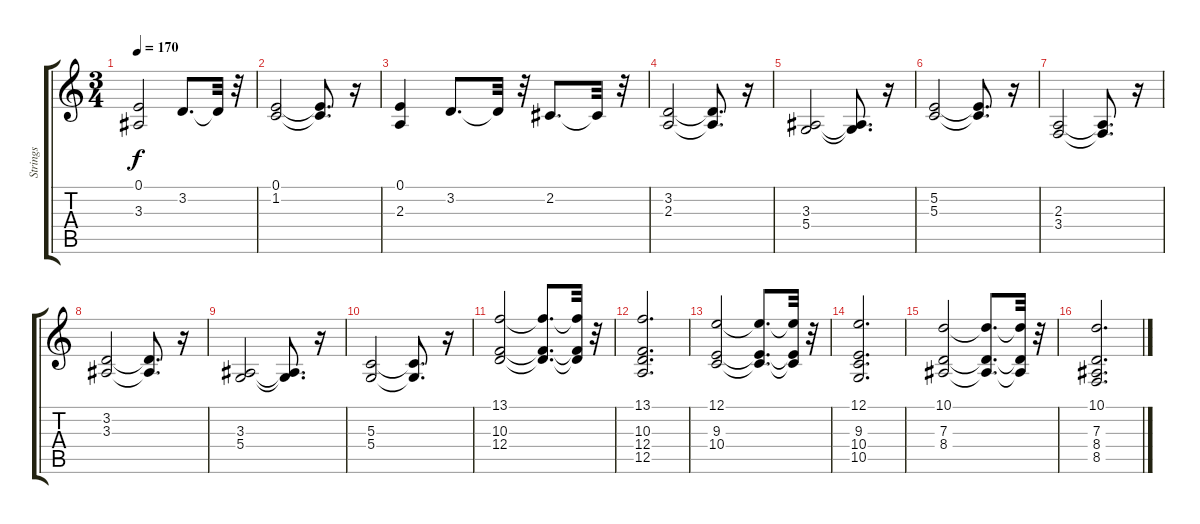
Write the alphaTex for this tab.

\track ("Strings" "Strings") {instrument stringensemble1}
\staff {score tabs}
\tuning (E4 B3 G3 D3 A2 E2) {hide}
\ts (3 4)
\tempo 170
\clef g2
\ks c
(0.1 3.3).2{dy f} 3.2.8{d} 3.2{t}.32 r.32 |
(0.1 1.2).2 (0.1{t} 1.2{t}).8{d} r.16 |
(0.1 2.3).4 3.2.8{d} 3.2{t}.32 r.32 2.2.8{d} 2.2{t}.32 r.32 |
(3.2 2.3).2 (3.2{t} 2.3{t}).8{d} r.16 |
(3.3 5.4).2 (3.3{t} 5.4{t}).8{d} r.16 |
(5.2 5.3).2 (5.2{t} 5.3{t}).8{d} r.16 |
(2.3 3.4).2 (2.3{t} 3.4{t}).8{d} r.16 |
(3.2 3.3).2 (3.2{t} 3.3{t}).8{d} r.16 |
(3.3 5.4).2 (3.3{t} 5.4{t}).8{d} r.16 |
(5.3 5.4).2 (5.3{t} 5.4{t}).8{d} r.16 |
(13.1 10.3 12.4).2{volume 10} (13.1{t} 10.3{t} 12.4{t}).8{d} (13.1{t} 10.3{t} 12.4{t}).32 r.32 |
(13.1 10.3 12.4 12.5).2{d} |
(12.1 9.3 10.4).2 (12.1{t} 9.3{t} 10.4{t}).8{d} (12.1{t} 9.3{t} 10.4{t}).32 r.32 |
(12.1 9.3 10.4 10.5).2{d} |
(10.1 7.3 8.4).2 (10.1{t} 7.3{t} 8.4{t}).8{d} (10.1{t} 7.3{t} 8.4{t}).32 r.32 |
(10.1 7.3 8.4 8.5).2{d}
